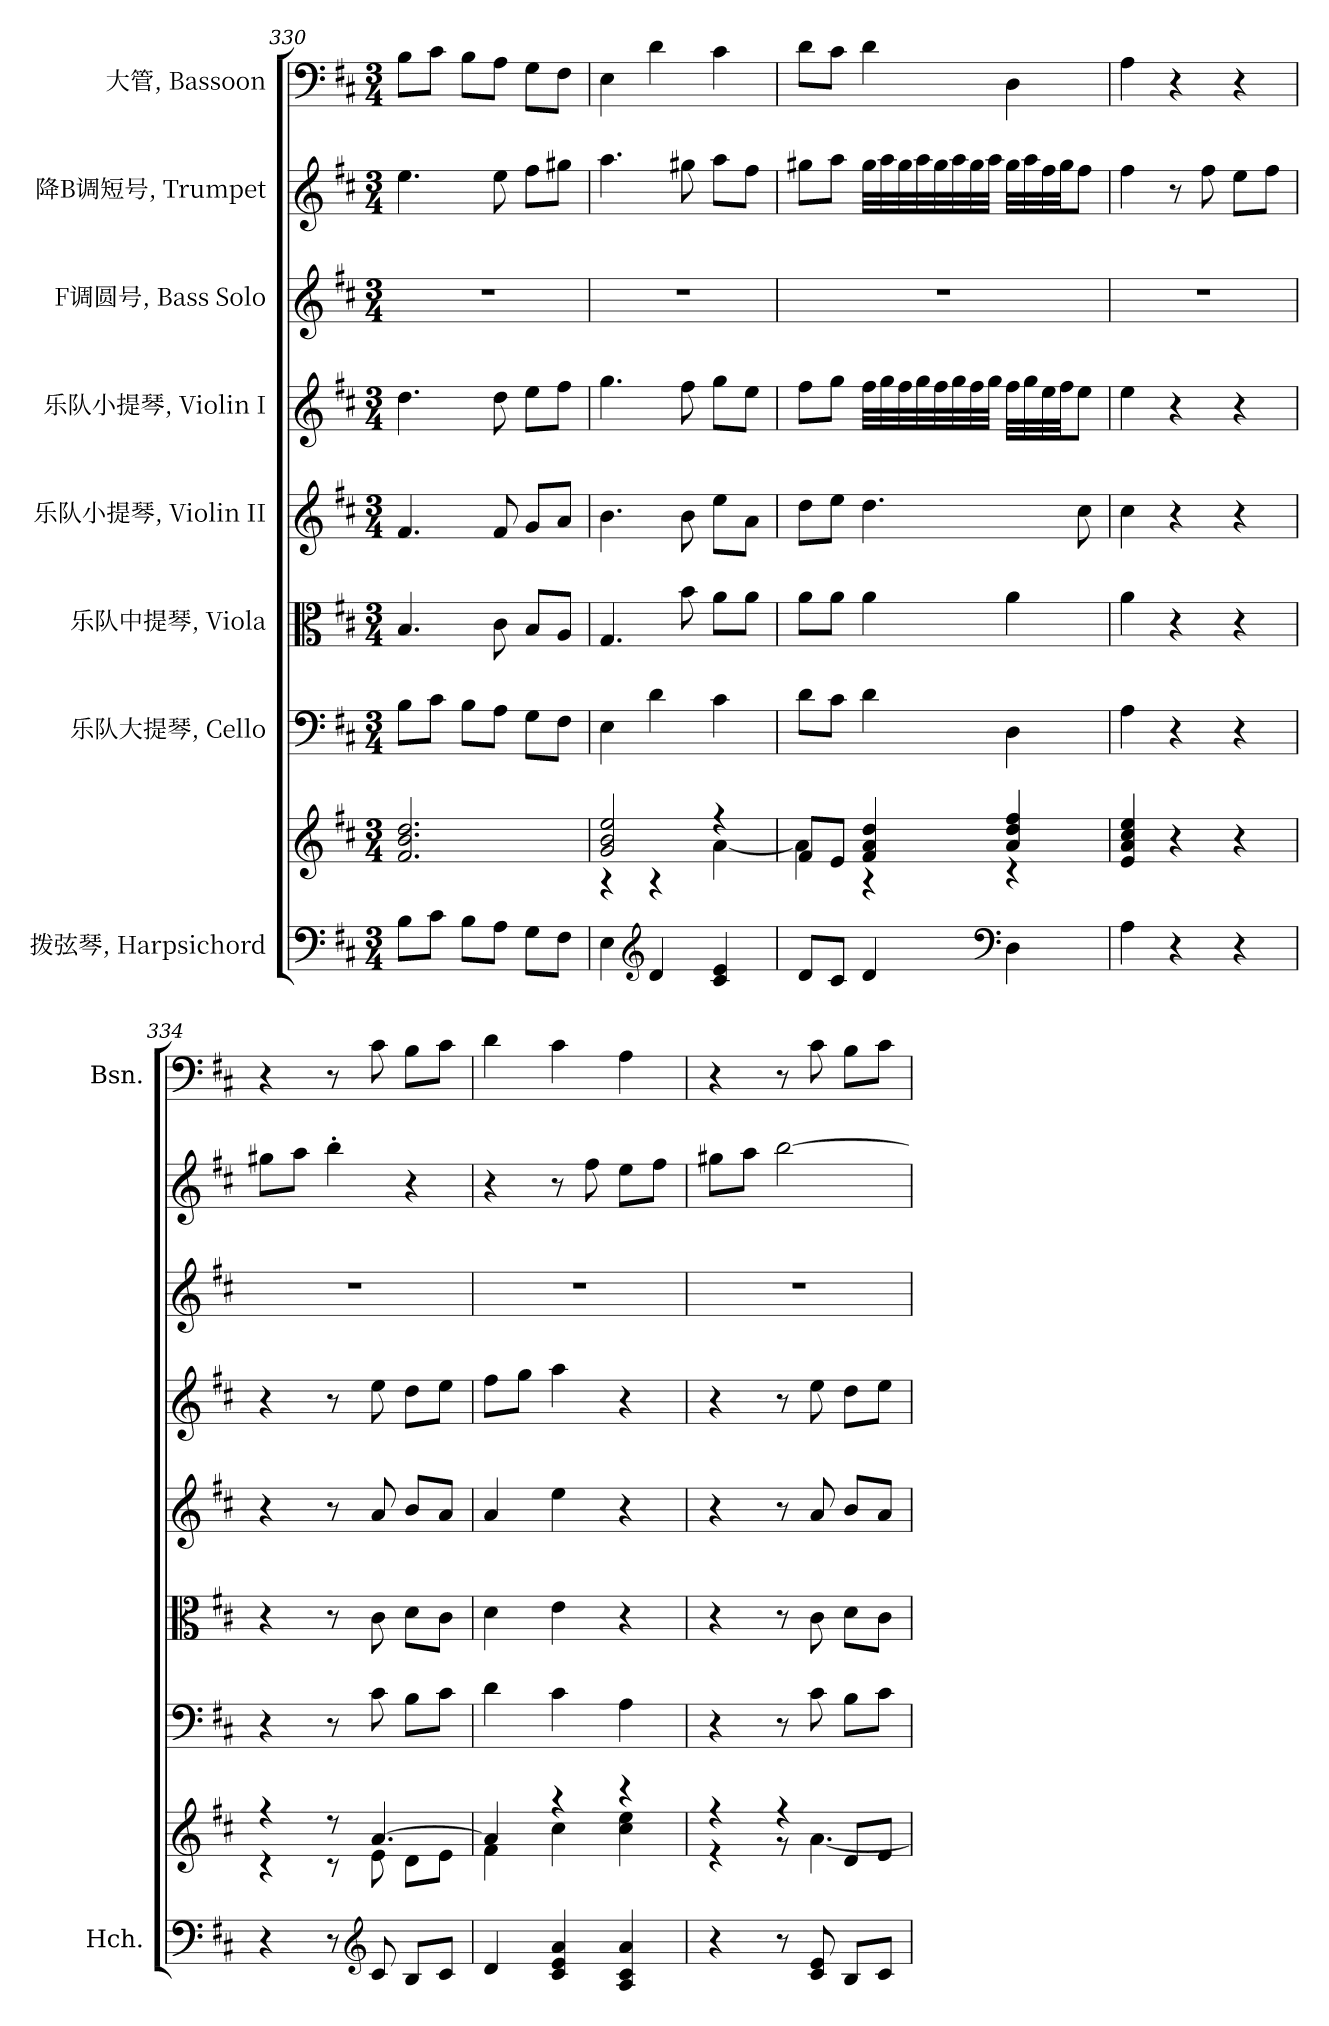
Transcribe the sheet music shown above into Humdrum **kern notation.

**kern	**kern	**kern	**kern	**kern	**kern	**kern	**kern	**kern
*part8	*part8	*part7	*part6	*part5	*part4	*part3	*part2	*part1
*staff9	*staff8	*staff7	*staff6	*staff5	*staff4	*staff3	*staff2	*staff1
*I"拨弦琴, Harpsichord	*	*I"乐队大提琴, Cello	*I"乐队中提琴, Viola	*I"乐队小提琴, Violin II	*I"乐队小提琴, Violin I	*I"F调圆号, Bass Solo	*I"降B调短号, Trumpet	*I"大管, Bassoon
*I'Hch.	*	*	*	*	*	*	*	*I'Bsn.
*clefF4	*clefG2	*clefF4	*clefC3	*clefG2	*clefG2	*clefG2	*clefG2	*clefF4
*	*	*	*	*	*	*ITrd4c7	*ITrd1c2	*
*k[f#c#]	*k[f#c#]	*k[f#c#]	*k[f#c#]	*k[f#c#]	*k[f#c#]	*k[f#]	*k[]	*k[f#c#]
*M3/4	*M3/4	*M3/4	*M3/4	*M3/4	*M3/4	*M3/4	*M3/4	*M3/4
=330	=330	=330	=330	=330	=330	=330	=330	=330
8B\L	2.f#/ 2.b/ 2.dd/	8B\L	4.B/	4.f#/	4.dd\	2.r	4.dd\	8B\L
8c#\J	.	8c#\J	.	.	.	.	.	8c#\J
8B\L	.	8B\L	.	.	.	.	.	8B\L
8A\J	.	8A\J	8c#\	8f#/	8dd\	.	8dd\	8A\J
8G\L	.	8G\L	8B/L	8g/L	8ee\L	.	8ee\L	8G\L
8F#\J	.	8F#\J	8A/J	8a/J	8ff#\J	.	8ff#X\J	8F#\J
=331	=331	=331	=331	=331	=331	=331	=331	=331
*	*^	*	*	*	*	*	*	*
4E\	2g/ 2b/ 2ee/	4r	4E\	4.G/	4.b\	4.gg\	2.r	4.gg\	4E\
*clefG2	*	*	*	*	*	*	*	*	*
4d/	.	4r	4d\	.	.	.	.	.	4d\
.	.	.	.	8b\	8b\	8ff#\	.	8ff#X\	.
4c#/ 4e/	4r	[4a\	4c#\	8a\L	8ee\L	8gg\L	.	8gg\L	4c#\
.	.	.	.	8a\J	8a\J	8ee\J	.	8ee\J	.
!!LO:PB:g=z
=332	=332	=332	=332	=332	=332	=332	=332	=332	=332
8d/L	8f#/L	4a\]	8d\L	8a\L	8dd\L	8ff#\L	2.r	8ff#X\L	8d\L
8c#/J	8e/J	.	8c#\J	8a\J	8ee\J	8gg\J	.	8gg\J	8c#\J
4d/	4f#/ 4a/ 4dd/	4r	4d\	4a\	4.dd\	32ff#\LLL	.	32ff#\LLL	4d\
.	.	.	.	.	.	32gg\	.	32gg\	.
.	.	.	.	.	.	32ff#\	.	32ff#\	.
.	.	.	.	.	.	32gg\	.	32gg\	.
.	.	.	.	.	.	32ff#\	.	32ff#\	.
.	.	.	.	.	.	32gg\	.	32gg\	.
.	.	.	.	.	.	32ff#\	.	32ff#\	.
.	.	.	.	.	.	32gg\JJJ	.	32gg\JJJ	.
*clefF4	*	*	*	*	*	*	*	*	*
4D\	4a/ 4dd/ 4ff#/	4r	4D\	4a\	.	32ff#\LLL	.	32ff#\LLL	4D\
.	.	.	.	.	.	32gg\	.	32gg\	.
.	.	.	.	.	.	32ee\	.	32ee\	.
.	.	.	.	.	.	32ff#\JJ	.	32ff#\JJ	.
.	.	.	.	.	8cc#\	8ee\J	.	8ee\J	.
*	*v	*v	*	*	*	*	*	*	*
=333	=333	=333	=333	=333	=333	=333	=333	=333
4A\	4e/ 4a/ 4cc#/ 4ee/	4A\	4a\	4cc#\	4ee\	2.r	4ee\	4A\
4r	4r	4r	4r	4r	4r	.	8r	4r
.	.	.	.	.	.	.	8ee\	.
4r	4r	4r	4r	4r	4r	.	8dd\L	4r
.	.	.	.	.	.	.	8ee\J	.
=334	=334	=334	=334	=334	=334	=334	=334	=334
*	*^	*	*	*	*	*	*	*
4r	4r	4r	4r	4r	4r	4r	2.r	8ff#X\L	4r
.	.	.	.	.	.	.	.	8gg\J	.
8r	8r	8r	8r	8r	8r	8r	.	4aa'\	8r
*clefG2	*	*	*	*	*	*	*	*	*
8c#/	[4.a/	8e\	8c#\	8c#\	8a/	8ee\	.	.	8c#\
8B/L	.	8d\L	8B\L	8d\L	8b/L	8dd\L	.	4r	8B\L
8c#/J	.	8e\J	8c#\J	8c#\J	8a/J	8ee\J	.	.	8c#\J
=335	=335	=335	=335	=335	=335	=335	=335	=335	=335
4d/	4a/]	4f#\	4d\	4d\	4a/	8ff#\L	2.r	4r	4d\
.	.	.	.	.	.	8gg\J	.	.	.
4c#/ 4e/ 4a/	4r	4cc#\	4c#\	4e\	4ee\	4aa\	.	8r	4c#\
.	.	.	.	.	.	.	.	8ee\	.
4A/ 4c#/ 4a/	4r	4cc#\ 4ee\	4A\	4r	4r	4r	.	8dd\L	4A\
.	.	.	.	.	.	.	.	8ee\J	.
!!LO:PB:g=z
=336	=336	=336	=336	=336	=336	=336	=336	=336	=336
4r	4r	4r	4r	4r	4r	4r	2.r	8ff#X\L	4r
.	.	.	.	.	.	.	.	8gg\J	.
8r	4r	8r	8r	8r	8r	8r	.	[2aa\	8r
8c#/ 8e/	.	[4.a\	8c#\	8c#\	8a/	8ee\	.	.	8c#\
8B/L	8d/L	.	8B\L	8d\L	8b/L	8dd\L	.	.	8B\L
8c#/J	8e/J	.	8c#\J	8c#\J	8a/J	8ee\J	.	.	8c#\J
*	*v	*v	*	*	*	*	*	*	*
=	=	=	=	=	=	=	=	=
*-	*-	*-	*-	*-	*-	*-	*-	*-
